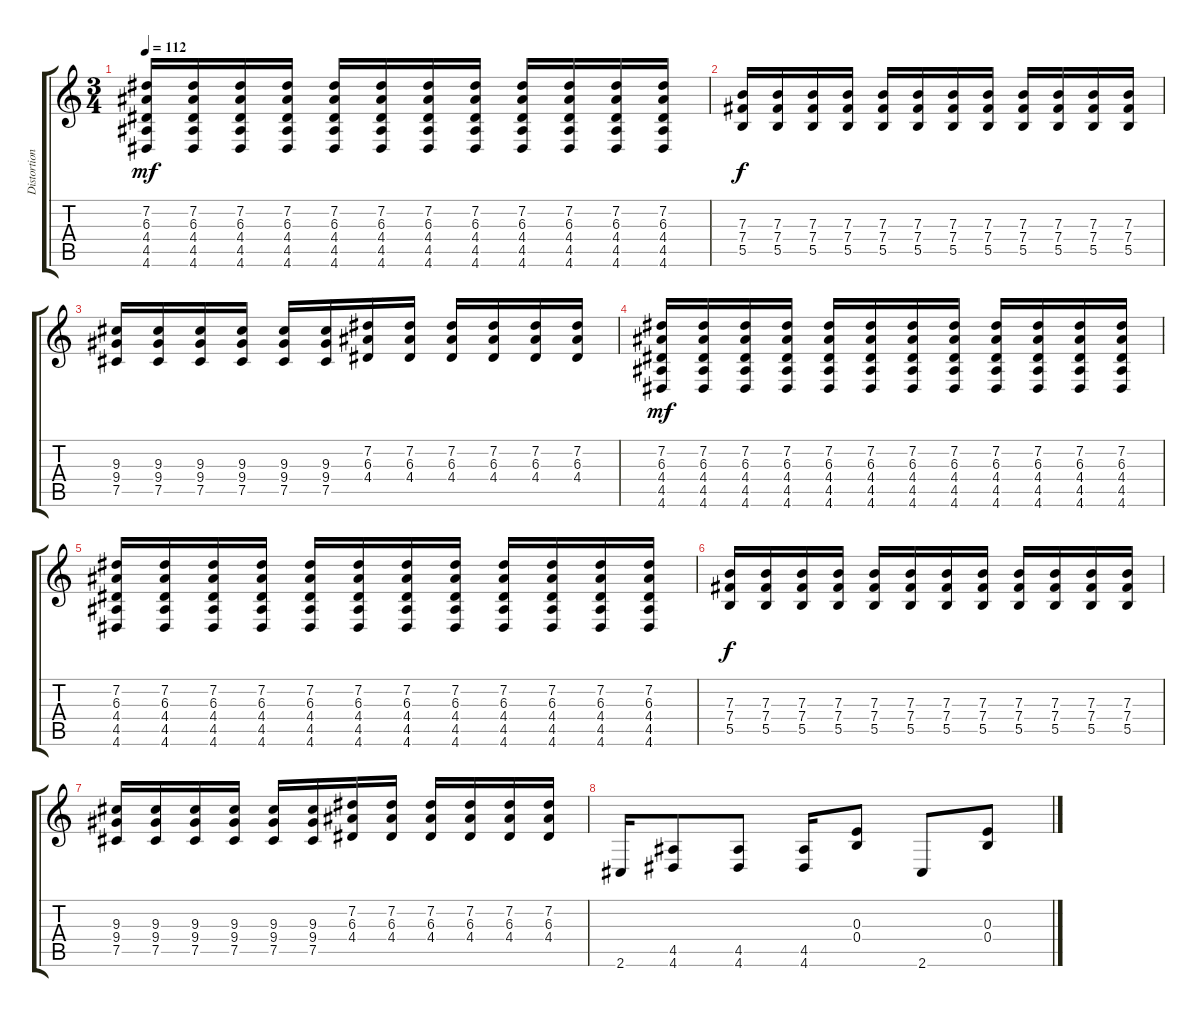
\track ("Distortion Guitar1" "Distortion") {instrument distortionguitar}
\staff {score tabs}
\tuning (Db4 Ab3 E3 B2 Gb2 B1) {hide}
\ts (3 4)
\tempo 112
\clef g2
\ks c
(7.2 6.3 4.4 4.5 4.6).16{dy mf} (7.2 6.3 4.4 4.5 4.6).16 (7.2 6.3 4.4 4.5 4.6).16 (7.2 6.3 4.4 4.5 4.6).16 (7.2 6.3 4.4 4.5 4.6).16 (7.2 6.3 4.4 4.5 4.6).16 (7.2 6.3 4.4 4.5 4.6).16 (7.2 6.3 4.4 4.5 4.6).16 (7.2 6.3 4.4 4.5 4.6).16 (7.2 6.3 4.4 4.5 4.6).16 (7.2 6.3 4.4 4.5 4.6).16 (7.2 6.3 4.4 4.5 4.6).16 |
(7.3 7.4 5.5).16{dy f} (7.3 7.4 5.5).16 (7.3 7.4 5.5).16 (7.3 7.4 5.5).16 (7.3 7.4 5.5).16 (7.3 7.4 5.5).16 (7.3 7.4 5.5).16 (7.3 7.4 5.5).16 (7.3 7.4 5.5).16 (7.3 7.4 5.5).16 (7.3 7.4 5.5).16 (7.3 7.4 5.5).16 |
(9.3 9.4 7.5).16 (9.3 9.4 7.5).16 (9.3 9.4 7.5).16 (9.3 9.4 7.5).16 (9.3 9.4 7.5).16 (9.3 9.4 7.5).16 (7.2 6.3 4.4).16 (7.2 6.3 4.4).16 (7.2 6.3 4.4).16 (7.2 6.3 4.4).16 (7.2 6.3 4.4).16 (7.2 6.3 4.4).16 |
(7.2 6.3 4.4 4.5 4.6).16{dy mf} (7.2 6.3 4.4 4.5 4.6).16 (7.2 6.3 4.4 4.5 4.6).16 (7.2 6.3 4.4 4.5 4.6).16 (7.2 6.3 4.4 4.5 4.6).16 (7.2 6.3 4.4 4.5 4.6).16 (7.2 6.3 4.4 4.5 4.6).16 (7.2 6.3 4.4 4.5 4.6).16 (7.2 6.3 4.4 4.5 4.6).16 (7.2 6.3 4.4 4.5 4.6).16 (7.2 6.3 4.4 4.5 4.6).16 (7.2 6.3 4.4 4.5 4.6).16 |
(7.2 6.3 4.4 4.5 4.6).16 (7.2 6.3 4.4 4.5 4.6).16 (7.2 6.3 4.4 4.5 4.6).16 (7.2 6.3 4.4 4.5 4.6).16 (7.2 6.3 4.4 4.5 4.6).16 (7.2 6.3 4.4 4.5 4.6).16 (7.2 6.3 4.4 4.5 4.6).16 (7.2 6.3 4.4 4.5 4.6).16 (7.2 6.3 4.4 4.5 4.6).16 (7.2 6.3 4.4 4.5 4.6).16 (7.2 6.3 4.4 4.5 4.6).16 (7.2 6.3 4.4 4.5 4.6).16 |
(7.3 7.4 5.5).16{dy f} (7.3 7.4 5.5).16 (7.3 7.4 5.5).16 (7.3 7.4 5.5).16 (7.3 7.4 5.5).16 (7.3 7.4 5.5).16 (7.3 7.4 5.5).16 (7.3 7.4 5.5).16 (7.3 7.4 5.5).16 (7.3 7.4 5.5).16 (7.3 7.4 5.5).16 (7.3 7.4 5.5).16 |
(9.3 9.4 7.5).16 (9.3 9.4 7.5).16 (9.3 9.4 7.5).16 (9.3 9.4 7.5).16 (9.3 9.4 7.5).16 (9.3 9.4 7.5).16 (7.2 6.3 4.4).16 (7.2 6.3 4.4).16 (7.2 6.3 4.4).16 (7.2 6.3 4.4).16 (7.2 6.3 4.4).16 (7.2 6.3 4.4).16 |
2.6.16 (4.5 4.6).8 (4.5 4.6).8 (4.5 4.6).16 (0.3 0.4).8 2.6.8 (0.3 0.4).8
